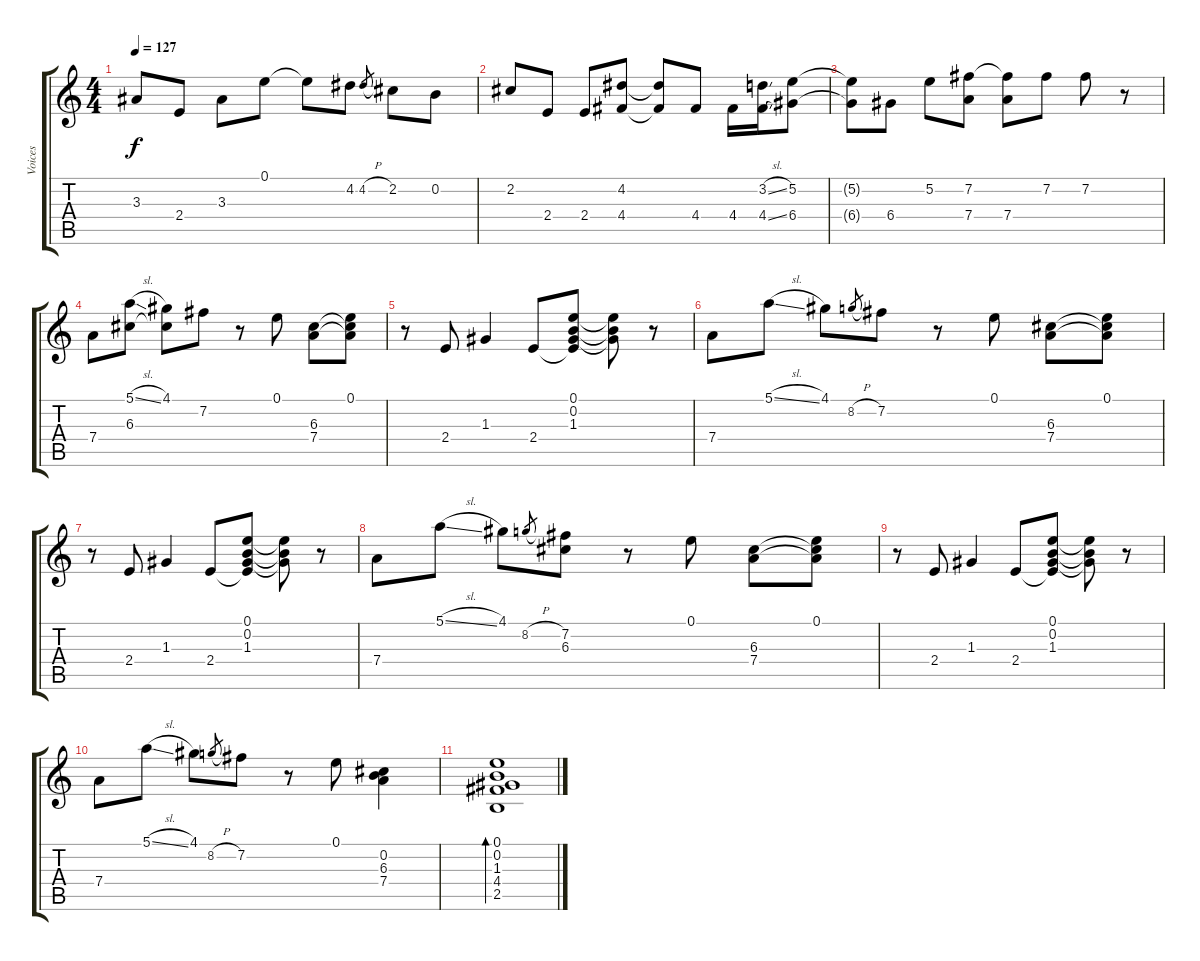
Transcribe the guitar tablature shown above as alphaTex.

\track ("Voices" "Voices") {instrument acousticguitarsteel}
\staff {score tabs}
\tuning (E4 B3 G3 D3 A2 E2) {hide}
\ts (4 4)
\tempo 127
\clef g2
\ks c
3.3{t}.8{dy f} 2.4.8 3.3.8 0.1.8 0.1{t}.8 4.2.8 4.2{h}.8{gr} 2.2.8 0.2.8 |
2.2.8 2.4.8 2.4.8 (4.2 4.4).8 (4.2{t} 4.4{t}).8 4.4.8 4.4.16 (3.2{sl} 4.4{sl}).16 (5.2 6.4).8 |
(5.2{t} 6.4{t}).8 6.4.8 5.2.8 (7.2 7.4).8 (7.2{t} 7.4).8 7.2.8 7.2.8 r.8 |
7.4.8 (5.1{sl} 6.3).8 (4.1 6.3{t}).8 7.2.8 r.8 0.1.8 (6.3 7.4).8 (0.1 6.3{t} 7.4{t}).8 |
r.8 2.4.8 1.3.4 2.4.8 (0.1 0.2 1.3 2.4{t}).8 (0.1{t} 0.2{t} 1.3{t}).8 r.8 |
7.4.8 5.1{sl}.8 4.1.8 8.2{h}.8{gr} 7.2.8 r.8 0.1.8 (6.3 7.4).8 (0.1 6.3{t} 7.4{t}).8 |
r.8 2.4.8 1.3.4 2.4.8 (0.1 0.2 1.3 2.4{t}).8 (0.1{t} 0.2{t} 1.3{t}).8 r.8 |
7.4.8 5.1{sl}.8 4.1.8 8.2{h}.8{gr} (7.2 6.3).8 r.8 0.1.8 (6.3 7.4).8 (0.1 6.3{t} 7.4{t}).8 |
r.8 2.4.8 1.3.4 2.4.8 (0.1 0.2 1.3 2.4{t}).8 (0.1{t} 0.2{t} 1.3{t}).8 r.8 |
7.4.8 5.1{sl}.8 4.1.8 8.2{h}.8{gr} 7.2.8 r.8 0.1.8 (0.2 6.3 7.4).4 |
(0.1 0.2 1.3 4.4 2.5).1{bd 480}
